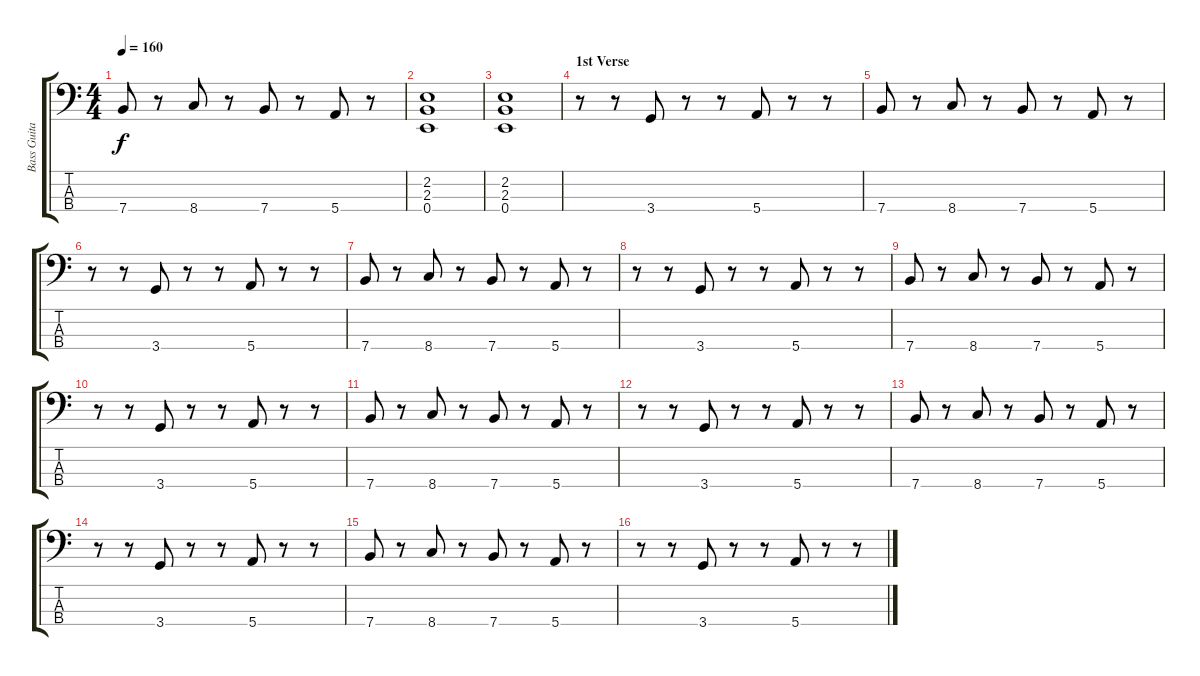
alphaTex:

\track ("Bass Guitar" "Bass Guita") {instrument electricbassfinger}
\staff {score tabs}
\tuning (G2 D2 A1 E1) {hide}
\ts (4 4)
\tempo 160
\clef f4
\ks c
7.4.8{dy f} r.8 8.4.8 r.8 7.4.8 r.8 5.4.8 r.8 |
(2.2 2.3 0.4).1 |
(2.2 2.3 0.4).1 |
\section ("" "1st Verse")
r.8 r.8 3.4.8 r.8 r.8 5.4.8 r.8 r.8 |
7.4.8 r.8 8.4.8 r.8 7.4.8 r.8 5.4.8 r.8 |
r.8 r.8 3.4.8 r.8 r.8 5.4.8 r.8 r.8 |
7.4.8 r.8 8.4.8 r.8 7.4.8 r.8 5.4.8 r.8 |
r.8 r.8 3.4.8 r.8 r.8 5.4.8 r.8 r.8 |
7.4.8 r.8 8.4.8 r.8 7.4.8 r.8 5.4.8 r.8 |
r.8 r.8 3.4.8 r.8 r.8 5.4.8 r.8 r.8 |
7.4.8 r.8 8.4.8 r.8 7.4.8 r.8 5.4.8 r.8 |
r.8 r.8 3.4.8 r.8 r.8 5.4.8 r.8 r.8 |
7.4.8 r.8 8.4.8 r.8 7.4.8 r.8 5.4.8 r.8 |
r.8 r.8 3.4.8 r.8 r.8 5.4.8 r.8 r.8 |
7.4.8 r.8 8.4.8 r.8 7.4.8 r.8 5.4.8 r.8 |
r.8 r.8 3.4.8 r.8 r.8 5.4.8 r.8 r.8
